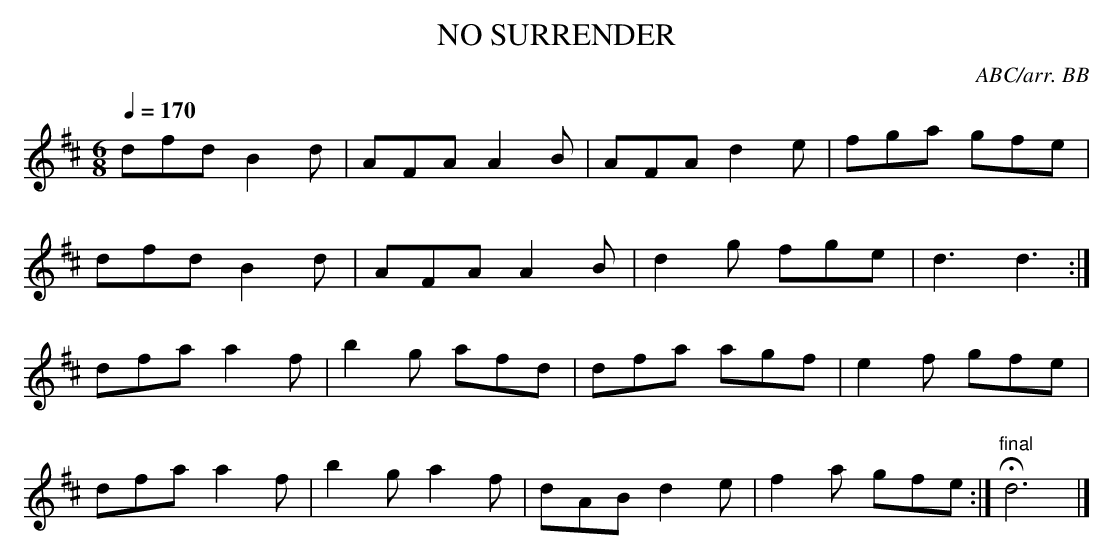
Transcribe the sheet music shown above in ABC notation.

X:1
T:NO SURRENDER
C:ABC/arr. BB
Y:"quick"
Q:1/4=170
L:1/8
M:6/8
K:D
dfd B2d|AFA A2B|AFA d2e|fga gfe|
dfd B2d|AFA A2B|d2g fge|d3 d3 :|
dfa a2f|b2g afd|dfa agf|e2f gfe|
dfa a2f|b2g a2f|dAB d2e|f2a gfe :|\
"final"Hd6|]
